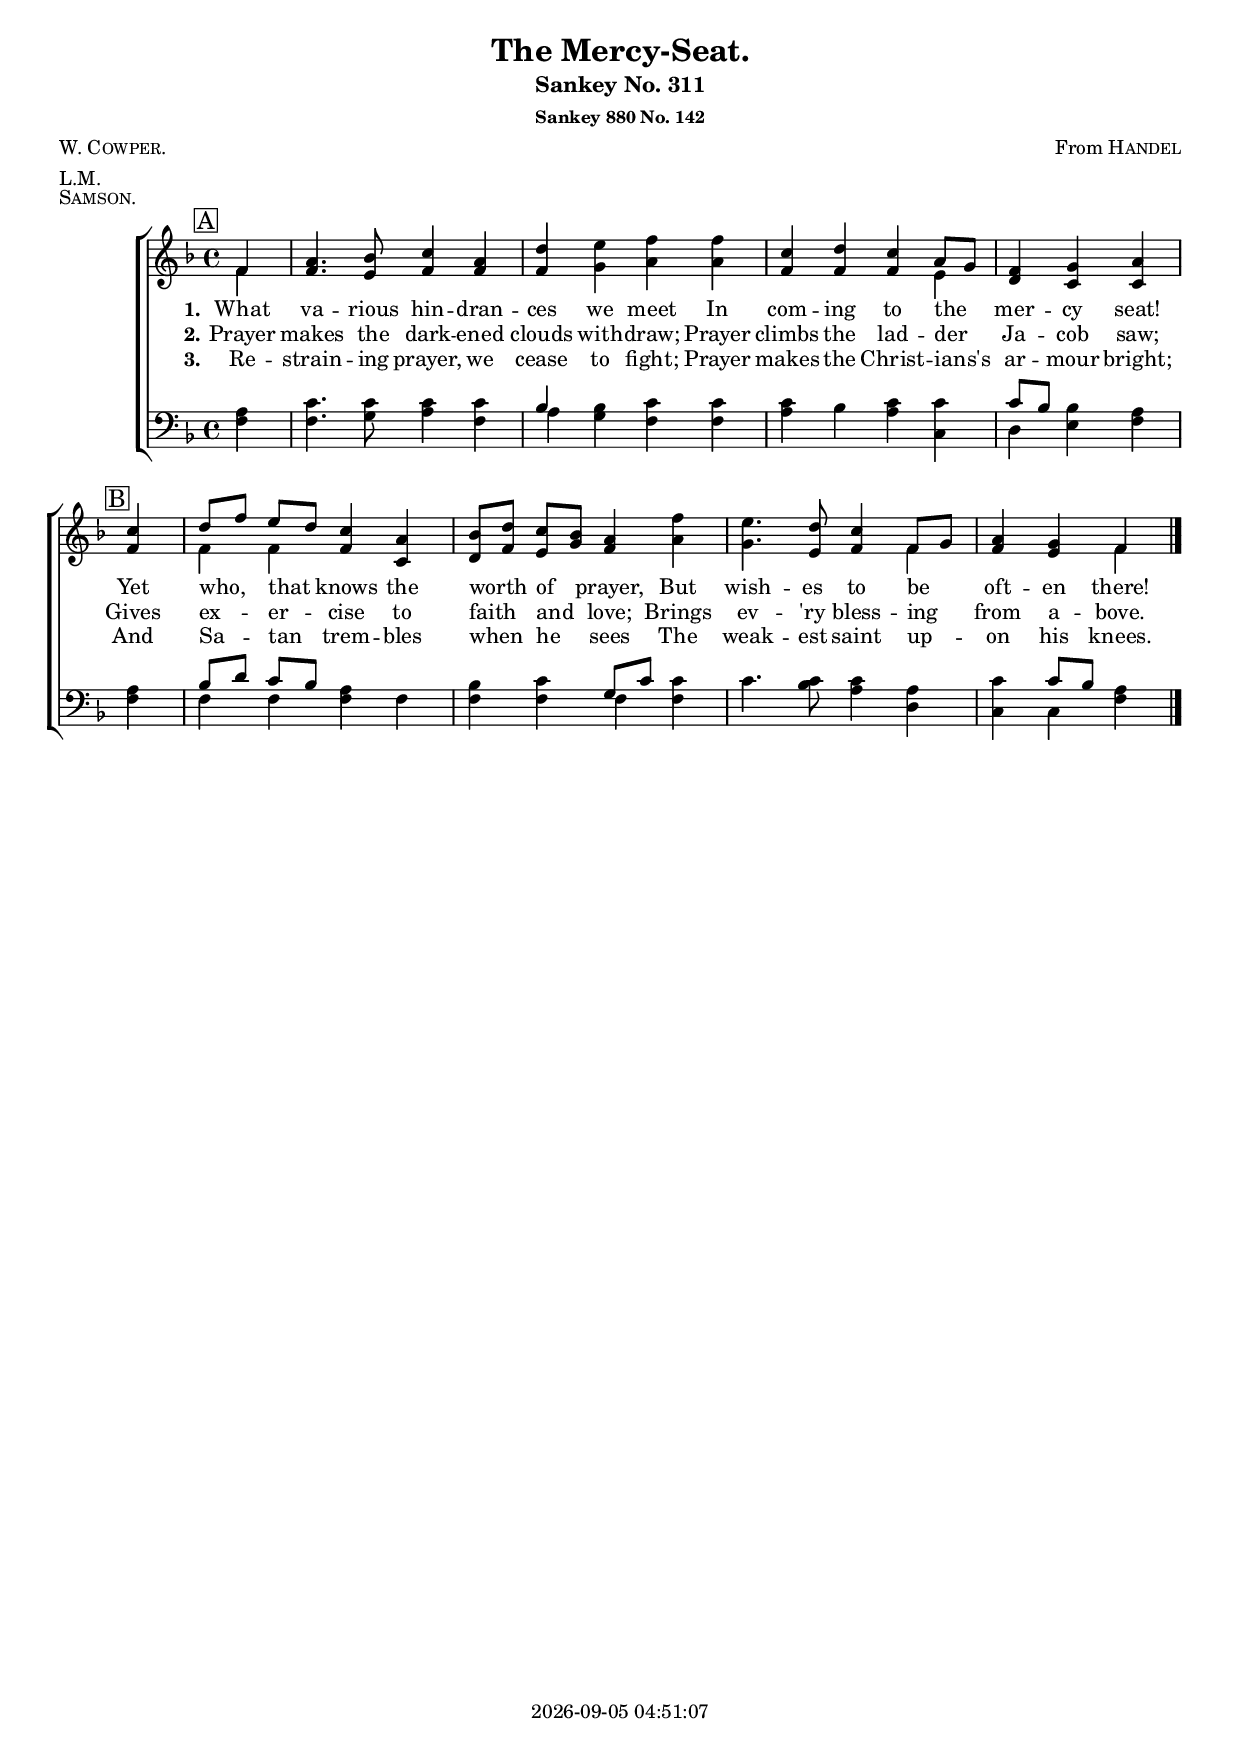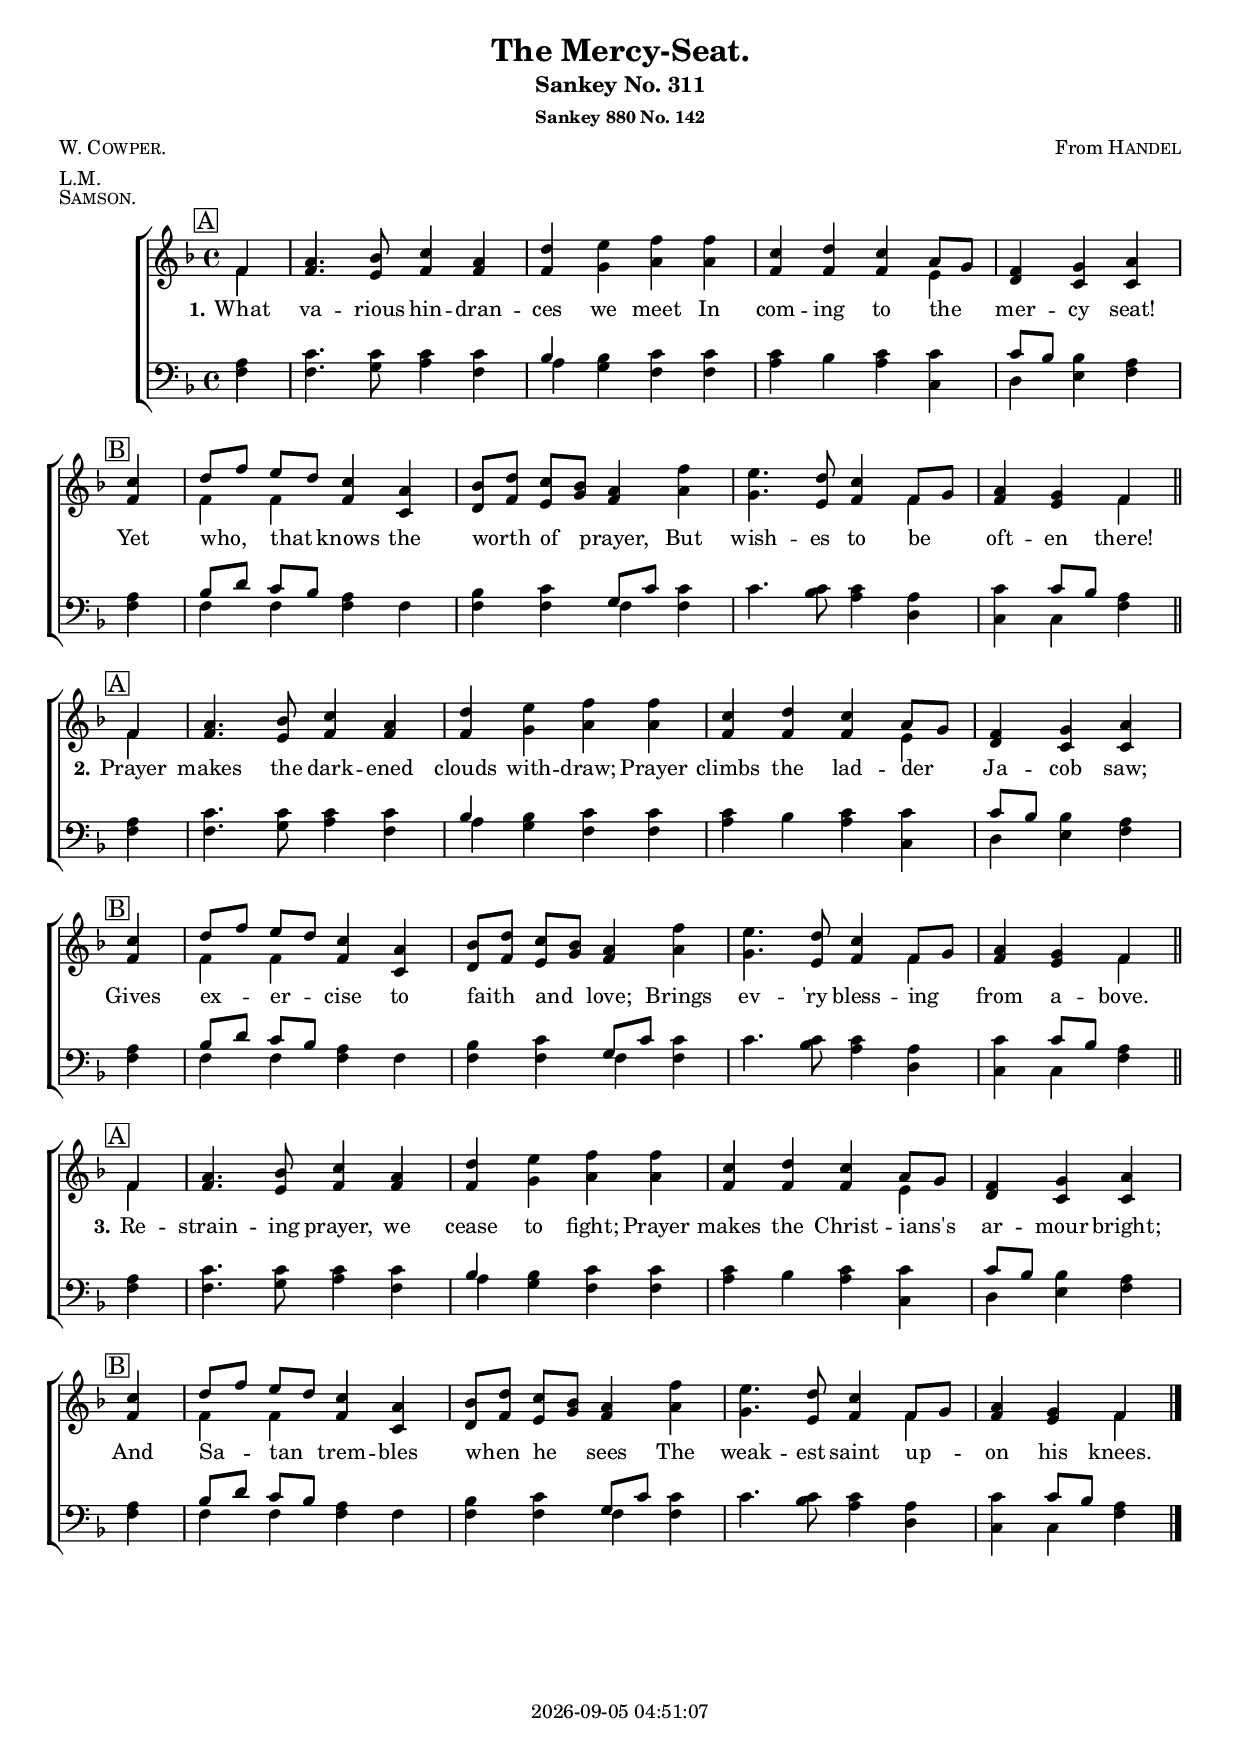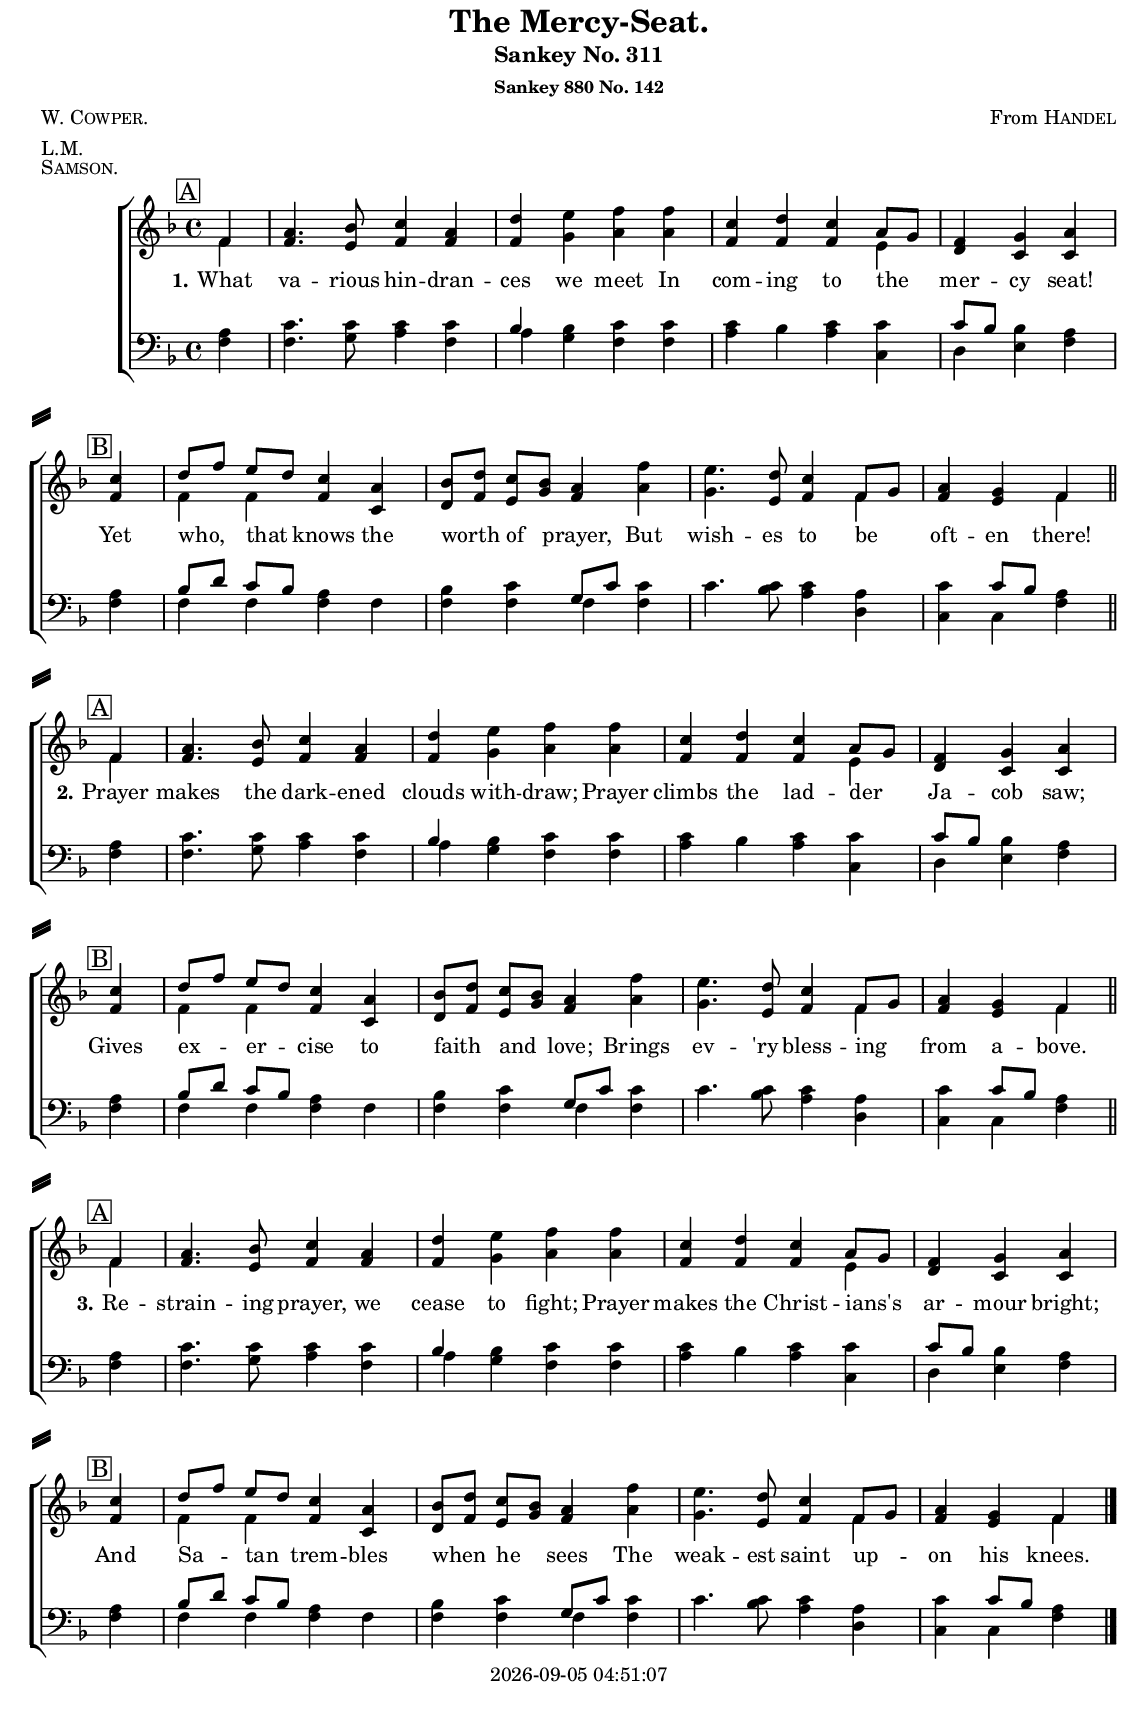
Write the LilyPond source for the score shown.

\version "2.22.1"

\include "articulate.ly"

today = #(strftime "%Y-%m-%d %H:%M:%S" (localtime (current-time)))

\header {
% centered at top
%  dedication  = "dedication"
  title       = "The Mercy-Seat."
  subtitle    = "Sankey No. 311"
  subsubtitle = "Sankey 880 No. 142"
%  instrument  = "instrument"
  
% arrangement of following lines:
%
%  poet    composer
%  meter   arranger
%  piece       opus

  composer    = \markup {From \smallCaps "Handel"}
%  arranger    = "arranger"
%  opus        = "opus"

  poet        = \markup\smallCaps "W. Cowper."
  meter       = \markup\smallCaps "L.M."
  piece       = \markup\smallCaps "Samson."

% centered at bottom
% tagline     = "tagline" % default lilypond version
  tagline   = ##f
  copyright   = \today
}

#(set-global-staff-size 17)

global = {
  \key f \major
  \time 4/4
  \partial 4
}

RehearsalTrack = {
% \set Score.currentBarNumber = #5
  \mark \markup { \box "A" } s4 s1*3 s2.
  \mark \markup { \box "B" } s4 s1*3 s2.
}

TempoTrack = {
  \set Score.tempoHideNote = ##t
  \tempo 4=120
}

nl = { \bar "||" \break }

soprano = \relative {
  \autoBeamOff
  f'4
  a4. bes8 c4 a
  d4 e f f
  c4 d c a8[g]
  f4 g a \bar "|" \break c
  d8[f] e[d] c4 a % B
  bes8[d] c[bes] a4 f'
  e4. d8 c4 f,8[g]
  a4 g f
}

alto = \relative {
  \autoBeamOff
  \once\partCombineApart f'4
  f4. e8 f4 4
  f4 g a a
  f4 4 4 e
  d4 c c f
  f4 4 4 c % B
  d8[f] e[g] f4 a
  g4. e8 f4 4
  f4 e \once\partCombineApart f
}

tenor = \relative {
  \autoBeamOff
  a4
  c4. 8 4 4
  bes4 4 c c
  c4 bes c c
  c8[bes] 4 a a
  bes8[d] c[bes] a4 f % B
  bes4 c g8[c] 4
  c4. 8 4 a
  c4 8[bes] a4
}

bass = \relative {
  \autoBeamOff
  f4
  f4. g8 a4 f
  \once\partCombineApart a4 g f f
  a4 bes a c,
  d4 e f f
  f4 4 4 4 % B
  f4 4 4 4
  c'4. bes8 a4 d,
  c4 4 f
}

nom  = {   \set ignoreMelismata = ##t }
yesm = { \unset ignoreMelismata       }

chorus = \lyricmode {
}

verses = 3

wordsOne = \lyricmode {
  \set stanza = "1."
  What va -- rious hin -- dran -- ces we meet
  In com -- ing to the mer -- cy seat!
  Yet who, that knows the worth of prayer,
  But wish -- es to be oft -- en there!
}
  
wordsTwo = \lyricmode {
  \set stanza = "2."
  Prayer makes the dark -- ened clouds with -- draw;
  Prayer climbs the lad -- der Ja -- cob saw;
  Gives ex -- er -- cise to faith and love;
  Brings ev -- 'ry bless -- ing from a -- bove.
}
  
wordsThree = \lyricmode {
  \set stanza = "3."
  Re -- strain -- ing prayer, we cease to fight;
  Prayer makes the Christ -- ians's ar -- mour bright;
  And Sa -- tan trem -- bles when he sees
  The weak -- est saint up -- on his knees.
}
  
wordsMidi = \lyricmode {
  \set stanza = "1."
  "What " va "rious " hin dran "ces " "we " "meet "
  "\nIn " com "ing " "to " "the " mer "cy " "seat! "
  "\nYet " "who, " "that " "knows " "the " "worth " "of " "prayer, "
  "\nBut " wish "es " "to " "be " oft "en " "there! "

  \set stanza = "2."
  "\nPrayer " "makes " "the " dark "ened " "clouds " with "draw; "
  "\nPrayer " "climbs " "the " lad "der " Ja "cob " "saw; "
  "\nGives " ex er "cise " "to " "faith " "and " "love; "
  "\nBrings " ev "'ry " bless "ing " "from " a "bove. "

  \set stanza = "3."
  "\nRe" strain "ing " "prayer, " "we " "cease " "to " "fight; "
  "\nPrayer " "makes " "the " Christ "ians's " ar "mour " "bright; "
  "\nAnd " Sa "tan " trem "bles " "when " "he " "sees "
  "\nThe " weak "est " "saint " up "on " "his " "knees. "
}

\book {
  \bookOutputSuffix "midi"
  \score {
%    \articulate
        \new ChoirStaff <<
                                % Soprano staff
          \new Staff = soprano
          <<
            \new Voice { \repeat unfold \verses \TempoTrack     }
            \new Voice { \global \repeat unfold \verses \soprano \bar "|." }
            \addlyrics \wordsMidi
          >>
                                % Alto staff
          \new Staff = alto
          <<
            \new Voice { \global \repeat unfold \verses { \alto \nl } \bar "|." }
          >>
                                % Tenor staff
          \new Staff = tenor
          <<
            \clef "treble_8"
            \new Voice { \global \repeat unfold \verses \tenor }
          >>
                                % Bass staff
          \new Staff = bass
          <<
            \clef "bass"
            \new Voice { \global \repeat unfold \verses \bass }
          >>
        >>
    \midi {}
  }
}

\book {
  \bookOutputSuffix "repeat"
  \score {
        \new ChoirStaff <<
                                  % Joint soprano/alto staff
          \new Staff \with { printPartCombineTexts = ##f }
          <<
            \new Voice \RehearsalTrack
            \new Voice \TempoTrack
            \new NullVoice = "aligner" \soprano
            \new Voice = "women" \partCombine { \global \soprano \bar "|." } { \global \alto }
            \new Lyrics \lyricsto "aligner" { \wordsOne \chorus }
            \new Lyrics \lyricsto "aligner"   \wordsTwo
            \new Lyrics \lyricsto "aligner"   \wordsThree
          >>
                                  % Joint tenor/bass staff
          \new Staff \with { printPartCombineTexts = ##f }
          <<
            \clef "bass"
            \new Voice = "men" \partCombine { \global \tenor } { \global \bass }
          >>
        >>
    \layout {
      indent = 1.5\cm
      \context {
        \Staff \RemoveAllEmptyStaves
      }
    }
  }
}

\book {
  \bookOutputSuffix "single"
  \score {
        \new ChoirStaff <<
                                  % Joint soprano/alto staff
          \new Staff \with { printPartCombineTexts = ##f }
          <<
            \new Voice { \repeat unfold \verses \RehearsalTrack }
            \new Voice { \repeat unfold \verses \TempoTrack }
            \new NullVoice = "aligner" { \repeat unfold \verses \soprano }
            \new Voice = "women" \partCombine { \global \repeat unfold \verses \soprano \bar "|." }
                                               { \global \repeat unfold \verses { \alto \nl } \bar "|." }
            \new Lyrics \lyricsto "aligner" { \wordsOne   \chorus
                                              \wordsTwo   \chorus
                                              \wordsThree \chorus
                                            }
          >>
                                  % Joint tenor/bass staff
          \new Staff \with { printPartCombineTexts = ##f }
          <<
            \clef "bass"
            \new Voice = "men" \partCombine { \global \repeat unfold \verses \tenor }
                                            { \global \repeat unfold \verses \bass }
          >>
        >>
    \layout {
      indent = 1.5\cm
      \context {
        \Staff \RemoveAllEmptyStaves
      }
    }
  }
}

\book {
  \bookOutputSuffix "singlepage"
  \paper {
    top-margin = 0
    left-margin = 7
    right-margin = 1
    paper-width = 190\mm
    page-breaking = #ly:one-page-breaking
    system-system-spacing.basic-distance = #15
    system-separator-markup = \slashSeparator
  }
  \score {
        \new ChoirStaff <<
                                  % Joint soprano/alto staff
          \new Staff \with { printPartCombineTexts = ##f }
          <<
            \new Voice { \repeat unfold \verses \RehearsalTrack }
            \new Voice { \repeat unfold \verses \TempoTrack }
            \new NullVoice = "aligner" { \repeat unfold \verses \soprano }
            \new Voice = "women" \partCombine { \global \repeat unfold \verses \soprano \bar "|." }
                                               { \global \repeat unfold \verses { \alto \nl } \bar "|." }
            \new Lyrics \lyricsto "aligner" { \wordsOne   \chorus
                                              \wordsTwo   \chorus
                                              \wordsThree \chorus
                                            }
          >>
                                  % Joint tenor/bass staff
          \new Staff \with { printPartCombineTexts = ##f }
          <<
            \clef "bass"
            \new Voice = "men" \partCombine { \global \repeat unfold \verses \tenor }
                                            { \global \repeat unfold \verses \bass }
          >>
        >>
    \layout {
      indent = 1.5\cm
      \context {
        \Staff \RemoveAllEmptyStaves
      }
    }
  }
}
